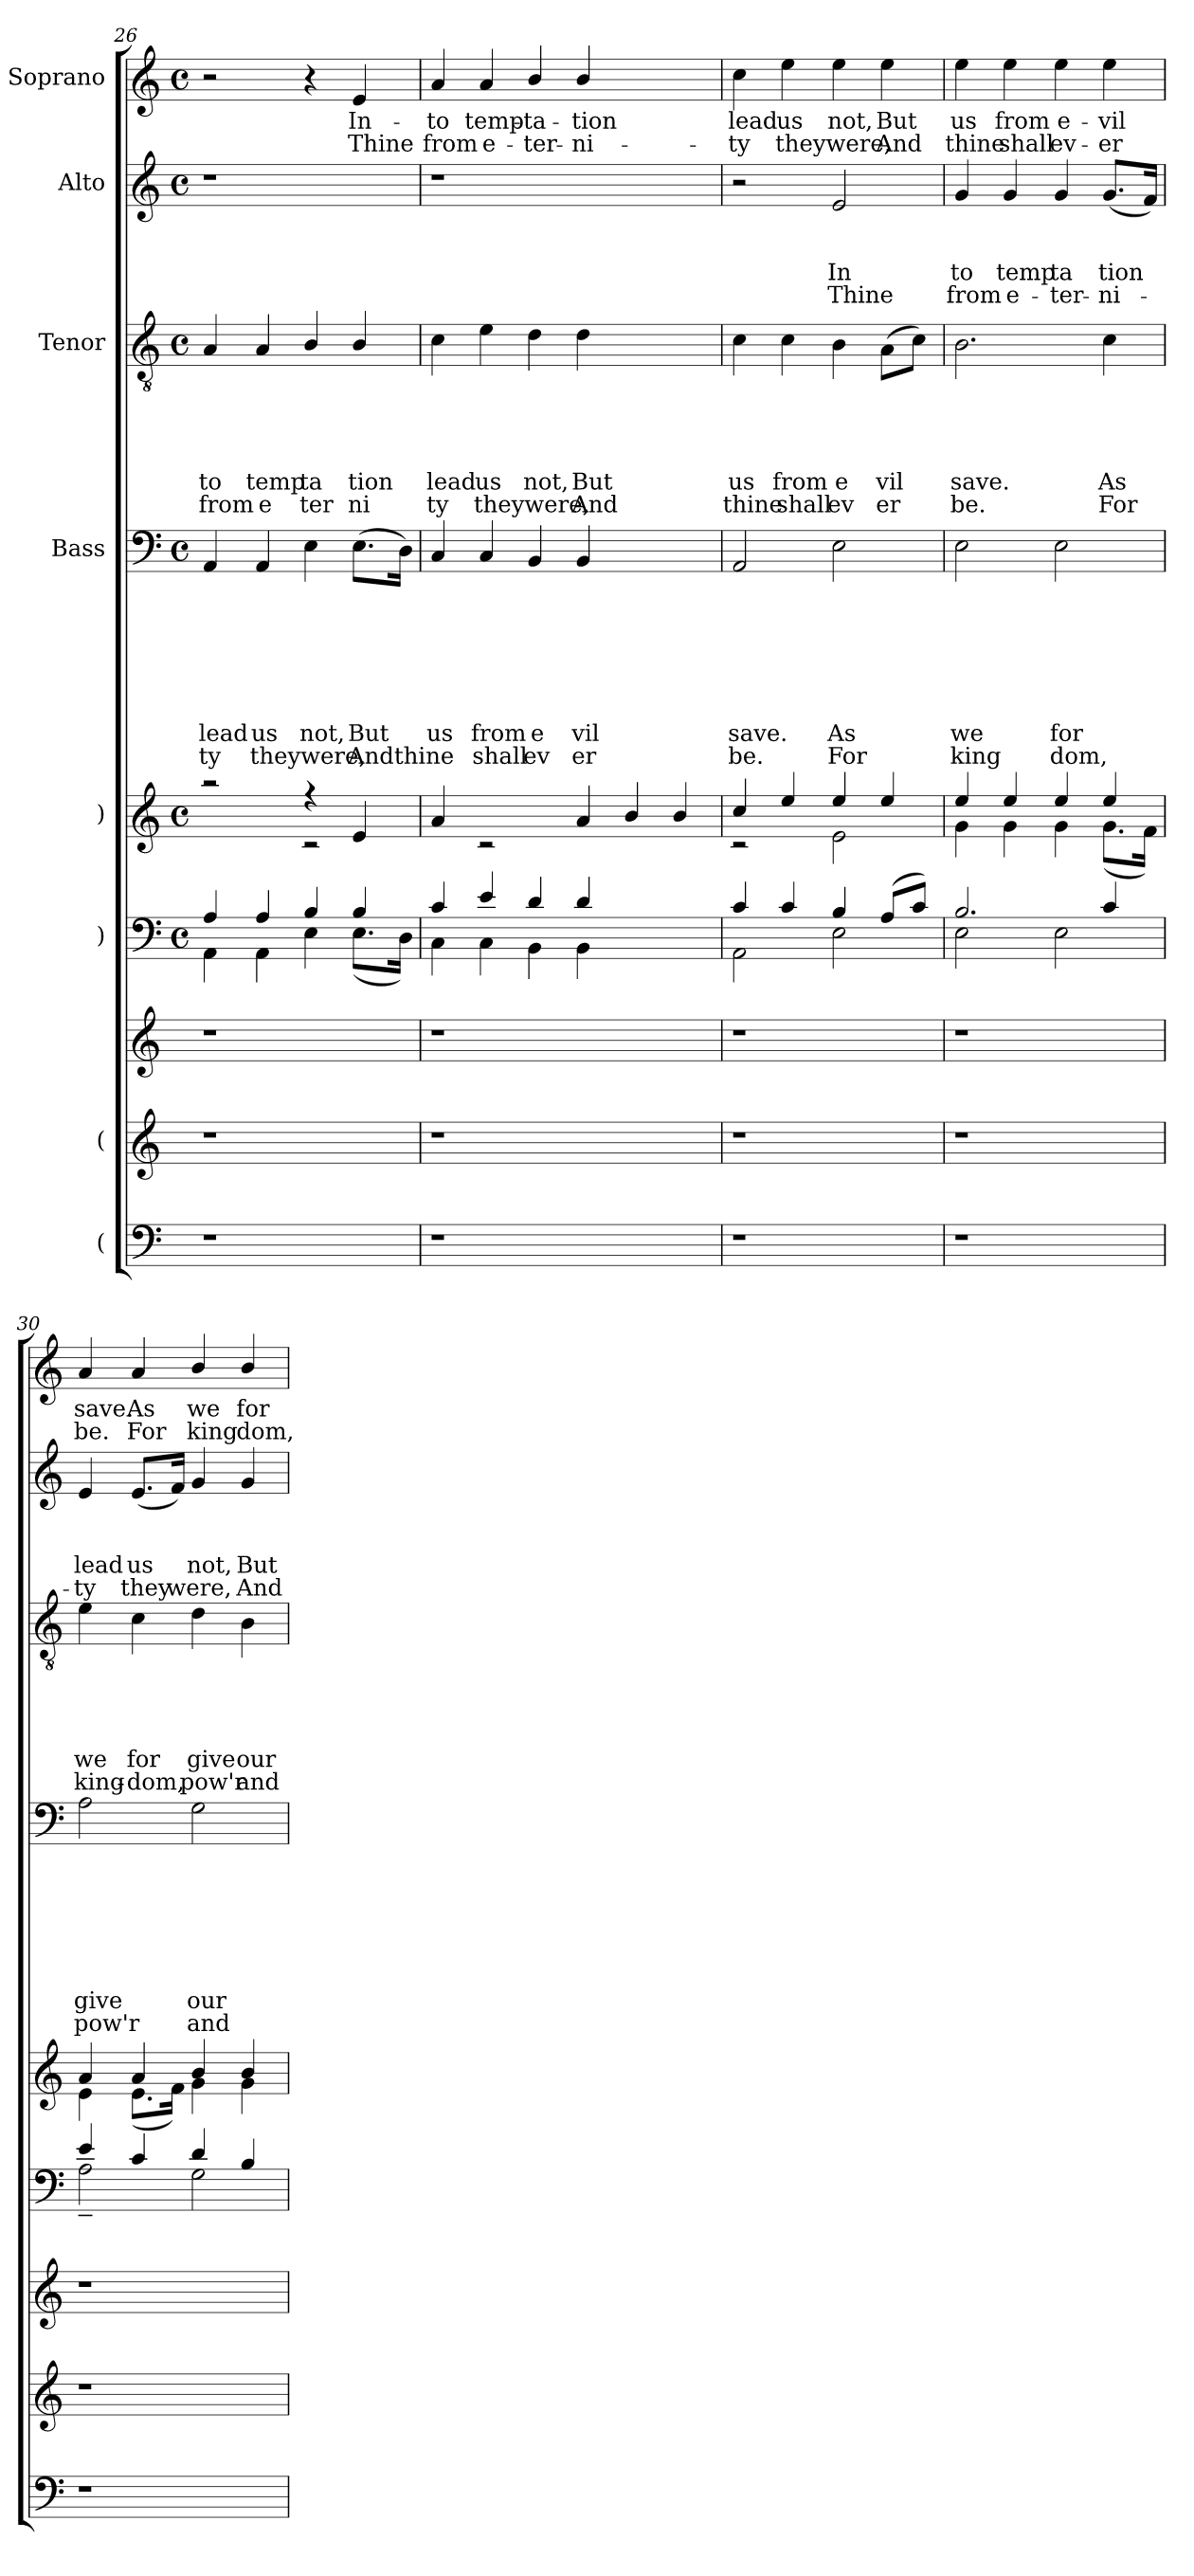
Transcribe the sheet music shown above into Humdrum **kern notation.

**kern	**kern	**kern	**kern	**kern	**kern	**text	**text	**text	**text	**text	**text	**text	**text	**kern	**text	**text	**text	**text	**text	**text	**kern	**text	**text	**text	**text	**kern	**text	**text
*part9	*part8	*part7	*part6	*part5	*part4	*part4	*part4	*part4	*part4	*part4	*part4	*part4	*part4	*part3	*part3	*part3	*part3	*part3	*part3	*part3	*part2	*part2	*part2	*part2	*part2	*part1	*part1	*part1
*staff9	*staff8	*staff7	*staff6	*staff5	*staff4	*staff4	*staff4	*staff4	*staff4	*staff4	*staff4	*staff4	*staff4	*staff3	*staff3	*staff3	*staff3	*staff3	*staff3	*staff3	*staff2	*staff2	*staff2	*staff2	*staff2	*staff1	*staff1	*staff1
*I"(	*I"(	*	*I")	*I")	*I"Bass	*	*	*	*	*	*	*	*	*I"Tenor	*	*	*	*	*	*	*I"Alto	*	*	*	*	*I"Soprano	*	*
*clefF4	*clefG2	*clefG2	*clefF4	*clefG2	*clefF4	*	*	*	*	*	*	*	*	*clefGv2	*	*	*	*	*	*	*clefG2	*	*	*	*	*clefG2	*	*
*k[]	*k[]	*k[]	*k[]	*k[]	*k[]	*	*	*	*	*	*	*	*	*k[]	*	*	*	*	*	*	*k[]	*	*	*	*	*k[]	*	*
*C:	*C:	*C:	*C:	*C:	*C:	*	*	*	*	*	*	*	*	*C:	*	*	*	*	*	*	*C:	*	*	*	*	*C:	*	*
*	*	*	*M4/4	*M4/4	*M4/4	*	*	*	*	*	*	*	*	*M4/4	*	*	*	*	*	*	*M4/4	*	*	*	*	*M4/4	*	*
*	*	*	*met(c)	*met(c)	*met(c)	*	*	*	*	*	*	*	*	*met(c)	*	*	*	*	*	*	*met(c)	*	*	*	*	*met(c)	*	*
=26	=26	=26	=26	=26	=26	=26	=26	=26	=26	=26	=26	=26	=26	=26	=26	=26	=26	=26	=26	=26	=26	=26	=26	=26	=26	=26	=26	=26
*	*	*	*^	*^	*	*	*	*	*	*	*	*	*	*	*	*	*	*	*	*	*	*	*	*	*	*	*	*
!	!	!	!	!	!	!	!	!	!	!	!	!	!	!LO:LY:b	!LO:LY:b	!	!	!	!	!	!LO:LY:b	!LO:LY:b	!	!	!	!	!	!	!	!
1r	1r	1r	4A/	4AA\	2raa	2ryy	4AA/	.	.	.	.	.	.	lead	ty	4A/	.	.	.	.	to	from	1r	.	.	.	.	2r	.	.
!	!	!	!	!	!	!	!	!	!	!	!	!	!	!LO:LY:b	!LO:LY:b	!	!	!	!	!	!LO:LY:b	!LO:LY:b	!	!	!	!	!	!	!	!
.	.	.	4A/	4AA\	.	.	4AA/	.	.	.	.	.	.	us	theywere,	4A/	.	.	.	.	temp	e	.	.	.	.	.	.	.	.
!	!	!	!	!	!	!	!	!	!	!	!	!	!	!LO:LY:b	!	!	!	!	!	!	!LO:LY:b	!LO:LY:b	!	!	!	!	!	!	!	!
.	.	.	4B/	4E\	4rff	2rc	4E\	.	.	.	.	.	.	not,	.	4B/	.	.	.	.	ta	ter	.	.	.	.	.	4r	.	.
!	!	!	!	!	!	!	!	!	!	!	!	!	!	!LO:LY:b	!LO:LY:b	!	!	!	!	!	!LO:LY:b	!LO:LY:b	!	!	!	!	!	!	!LO:LY:b	!LO:LY:b
.	.	.	4B/	(<8.E\L	4e/	.	(>8.E\L	.	.	.	.	.	.	But	And	4B/	.	.	.	.	tion	ni	.	.	.	.	.	4e/	In-	Thine
!	!	!	!	!	!	!	!	!	!	!	!	!	!	!	!LO:LY:b	!	!	!	!	!	!	!	!	!	!	!	!	!	!	!
.	.	.	.	16D\Jk)	.	.	16D\Jk)	.	.	.	.	.	.	.	thine	.	.	.	.	.	.	.	.	.	.	.	.	.	.	.
*	*	*	*	*	*v	*v	*	*	*	*	*	*	*	*	*	*	*	*	*	*	*	*	*	*	*	*	*	*	*	*
=27	=27	=27	=27	=27	=27	=27	=27	=27	=27	=27	=27	=27	=27	=27	=27	=27	=27	=27	=27	=27	=27	=27	=27	=27	=27	=27	=27	=27	=27
!	!	!	!	!	!	!	!	!	!	!	!	!	!LO:LY:b	!	!	!	!	!	!	!LO:LY:b	!LO:LY:b	!	!	!	!	!	!	!LO:LY:b	!LO:LY:b
1r	1r	1r	4c/	4C\	4a/	4C/	.	.	.	.	.	.	us	.	4c\	.	.	.	.	lead	ty	1r	.	.	.	.	4a/	-to	from
!	!	!	!	!	!	!	!	!	!	!	!	!	!LO:LY:b	!LO:LY:b	!	!	!	!	!	!LO:LY:b	!LO:LY:b	!	!	!	!	!	!	!LO:LY:b	!LO:LY:b
.	.	.	4e/	4C\	2rc	4C/	.	.	.	.	.	.	from	shall	4e\	.	.	.	.	us	theywere,	.	.	.	.	.	4a/	temp-	e-
!	!	!	!	!	!	!	!	!	!	!	!	!	!LO:LY:b	!LO:LY:b	!	!	!	!	!	!LO:LY:b	!	!	!	!	!	!	!	!LO:LY:b	!LO:LY:b
.	.	.	4d/	4BB\	.	4BB/	.	.	.	.	.	.	e	ev	4d\	.	.	.	.	not,	.	.	.	.	.	.	4b/	-ta-	-ter-
!	!	!	!	!	!	!	!	!	!	!	!	!	!LO:LY:b	!LO:LY:b	!	!	!	!	!	!LO:LY:b	!LO:LY:b	!	!	!	!	!	!	!LO:LY:b	!LO:LY:b
.	.	.	4d/	4BB\	4a/	4BB/	.	.	.	.	.	.	vil	er	4d\	.	.	.	.	But	And	.	.	.	.	.	4b/	-tion	-ni-
2ryy	2ryy	2ryy	2ryy	2ryy	4b/	2ryy	.	.	.	.	.	.	.	.	2ryy	.	.	.	.	.	.	2ryy	.	.	.	.	2ryy	.	.
.	.	.	.	.	4b/	.	.	.	.	.	.	.	.	.	.	.	.	.	.	.	.	.	.	.	.	.	.	.	.
=28	=28	=28	=28	=28	=28	=28	=28	=28	=28	=28	=28	=28	=28	=28	=28	=28	=28	=28	=28	=28	=28	=28	=28	=28	=28	=28	=28	=28	=28
*	*	*	*	*	*^	*	*	*	*	*	*	*	*	*	*	*	*	*	*	*	*	*	*	*	*	*	*	*	*
!	!	!	!	!	!	!	!	!	!	!	!	!	!	!LO:LY:b	!LO:LY:b	!	!	!	!	!	!LO:LY:b	!LO:LY:b	!	!	!	!	!	!	!LO:LY:b	!LO:LY:b
1r	1r	1r	4c/	2AA\	4cc/	2rc	2AA/	.	.	.	.	.	.	save.	be.	4c\	.	.	.	.	us	thine	2r	.	.	.	.	4cc\	lead	-ty
!	!	!	!	!	!	!	!	!	!	!	!	!	!	!	!	!	!	!	!	!	!LO:LY:b	!LO:LY:b	!	!	!	!	!	!	!LO:LY:b	!LO:LY:b
.	.	.	4c/	.	4ee/	.	.	.	.	.	.	.	.	.	.	4c\	.	.	.	.	from	shall	.	.	.	.	.	4ee\	us	theywere,
!	!	!	!	!	!	!	!	!	!	!	!	!	!	!LO:LY:b	!LO:LY:b	!	!	!	!	!	!LO:LY:b	!LO:LY:b	!	!	!	!LO:LY:b	!LO:LY:b	!	!LO:LY:b	!
.	.	.	4B/	2E\	4ee/	2e\	2E\	.	.	.	.	.	.	As	For	4B\	.	.	.	.	e	ev	2e/	.	.	In	Thine	4ee\	not,	.
!	!	!	!	!	!	!	!	!	!	!	!	!	!	!	!	!	!	!	!	!	!LO:LY:b	!LO:LY:b	!	!	!	!	!	!	!LO:LY:b	!LO:LY:b
.	.	.	(>8A/L	.	4ee/	.	.	.	.	.	.	.	.	.	.	(>8A\L	.	.	.	.	vil	er	.	.	.	.	.	4ee\	But	And
.	.	.	8c/J)	.	.	.	.	.	.	.	.	.	.	.	.	8c\J)	.	.	.	.	.	.	.	.	.	.	.	.	.	.
=29	=29	=29	=29	=29	=29	=29	=29	=29	=29	=29	=29	=29	=29	=29	=29	=29	=29	=29	=29	=29	=29	=29	=29	=29	=29	=29	=29	=29	=29	=29
!	!	!	!	!	!	!	!	!	!	!	!	!	!	!LO:LY:b	!LO:LY:b	!	!	!	!	!	!LO:LY:b	!LO:LY:b	!	!	!	!LO:LY:b	!LO:LY:b	!	!LO:LY:b	!LO:LY:b
1r	1r	1r	2.B/	2E\	4ee/	4g\	2E\	.	.	.	.	.	.	we	king	2.B\	.	.	.	.	save.	be.	4g/	.	.	to	from	4ee\	us	thine
!	!	!	!	!	!	!	!	!	!	!	!	!	!	!	!	!	!	!	!	!	!	!	!	!	!	!LO:LY:b	!LO:LY:b	!	!LO:LY:b	!LO:LY:b
.	.	.	.	.	4ee/	4g\	.	.	.	.	.	.	.	.	.	.	.	.	.	.	.	.	4g/	.	.	temp	e-	4ee\	from	shall
!	!	!	!	!	!	!	!	!	!	!	!	!	!	!LO:LY:b	!LO:LY:b	!	!	!	!	!	!	!	!	!	!	!LO:LY:b	!LO:LY:b	!	!LO:LY:b	!LO:LY:b
.	.	.	.	2E\	4ee/	4g\	2E\	.	.	.	.	.	.	for	dom,	.	.	.	.	.	.	.	4g/	.	.	ta	-ter-	4ee\	e-	ev-
!	!	!	!	!	!	!	!	!	!	!	!	!	!	!	!	!	!	!	!	!	!LO:LY:b	!LO:LY:b	!	!	!	!LO:LY:b	!LO:LY:b	!	!LO:LY:b	!LO:LY:b
.	.	.	4c/	.	4ee/	(<8.g\L	.	.	.	.	.	.	.	.	.	4c\	.	.	.	.	As	For	(<8.g/L	.	.	tion	-ni-	4ee\	-vil	-er
.	.	.	.	.	.	16f\Jk)	.	.	.	.	.	.	.	.	.	.	.	.	.	.	.	.	16f/Jk)	.	.	.	.	.	.	.
!!LO:PB:g=z
=30	=30	=30	=30	=30	=30	=30	=30	=30	=30	=30	=30	=30	=30	=30	=30	=30	=30	=30	=30	=30	=30	=30	=30	=30	=30	=30	=30	=30	=30	=30
!	!	!	!	!	!	!	!	!	!	!	!	!	!	!LO:LY:b	!LO:LY:b	!	!	!	!	!	!LO:LY:b	!LO:LY:b	!	!	!	!LO:LY:b	!LO:LY:b	!	!LO:LY:b	!LO:LY:b
1r	1r	1r	4e/	2A~<\	4a/	4e\	2A\	.	.	.	.	.	.	give	pow'r	4e\	.	.	.	.	we	king-	4e/	.	.	lead	-ty	4a/	save.	be.
!	!	!	!	!	!	!	!	!	!	!	!	!	!	!	!	!	!	!	!	!	!LO:LY:b	!LO:LY:b	!	!	!	!LO:LY:b	!LO:LY:b	!	!LO:LY:b	!LO:LY:b
.	.	.	4c/	.	4a/	(<8.e\L	.	.	.	.	.	.	.	.	.	4c\	.	.	.	.	for	-dom,	(<8.e/L	.	.	us	they	4a/	As	For
!	!	!	!	!	!	!	!	!	!	!	!	!	!	!	!	!	!	!	!	!	!	!	!	!	!	!	!LO:LY:b	!	!	!
.	.	.	.	.	.	16f\Jk)	.	.	.	.	.	.	.	.	.	.	.	.	.	.	.	.	16f/Jk)	.	.	.	were,	.	.	.
!	!	!	!	!	!	!	!	!	!	!	!	!	!	!LO:LY:b	!LO:LY:b	!	!	!	!	!	!LO:LY:b	!LO:LY:b	!	!	!	!LO:LY:b	!	!	!LO:LY:b	!LO:LY:b
.	.	.	4d/	2G\	4b/	4g\	2G\	.	.	.	.	.	.	our	and	4d\	.	.	.	.	give	pow'r	4g/	.	.	not,	.	4b/	we	king
!	!	!	!	!	!	!	!	!	!	!	!	!	!	!	!	!	!	!	!	!	!LO:LY:b	!LO:LY:b	!	!	!	!LO:LY:b	!LO:LY:b	!	!LO:LY:b	!LO:LY:b
.	.	.	4B/	.	4b/	4g\	.	.	.	.	.	.	.	.	.	4B\	.	.	.	.	our	and	4g/	.	.	But	And	4b/	for-	dom,
*	*	*	*v	*v	*	*	*	*	*	*	*	*	*	*	*	*	*	*	*	*	*	*	*	*	*	*	*	*	*	*
*	*	*	*	*v	*v	*	*	*	*	*	*	*	*	*	*	*	*	*	*	*	*	*	*	*	*	*	*	*	*
=	=	=	=	=	=	=	=	=	=	=	=	=	=	=	=	=	=	=	=	=	=	=	=	=	=	=	=	=
*-	*-	*-	*-	*-	*-	*-	*-	*-	*-	*-	*-	*-	*-	*-	*-	*-	*-	*-	*-	*-	*-	*-	*-	*-	*-	*-	*-	*-
